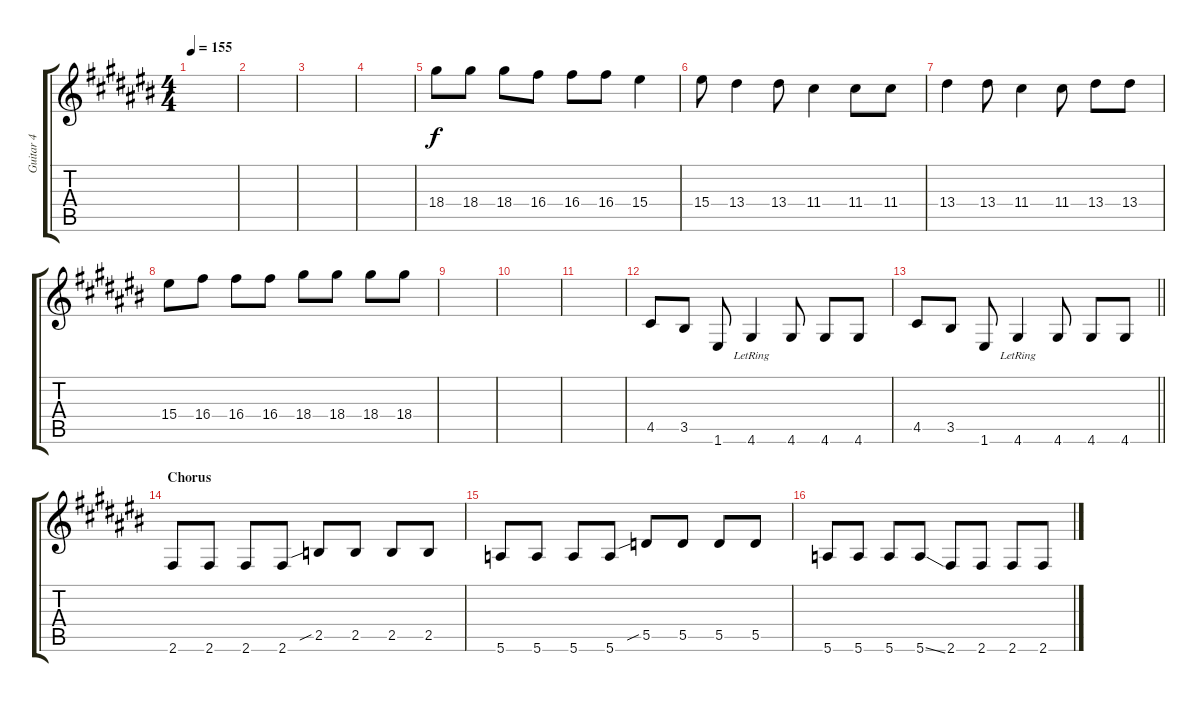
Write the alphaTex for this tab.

\track ("Guitar 4" "Guitar 4") {instrument electricguitarclean}
\staff {score tabs}
\tuning (E4 B3 G3 D3 A2 E2) {hide}
\ts (4 4)
\tempo 155
\clef g2
\ks c#
|
|
|
|
18.4.8 18.4.8 18.4.8 16.4.8 16.4.8 16.4.8 15.4.4 |
15.4.8 13.4.4 13.4.8 11.4.4 11.4.8 11.4.8 |
13.4.4 13.4.8 11.4.4 11.4.8 13.4.8 13.4.8 |
15.4.8 16.4.8 16.4.8 16.4.8 18.4.8 18.4.8 18.4.8 18.4.8 |
|
|
|
4.5.8{instrument distortionguitar} 3.5.8 1.6.8 4.6{lr}.4 4.6.8 4.6.8 4.6.8 |
\barLineRight lightlight
4.5.8 3.5.8 1.6.8 4.6{lr}.4 4.6.8 4.6.8 4.6.8 |
\section ("" "Chorus")
2.6.8{instrument distortionguitar} 2.6.8 2.6.8 2.6.8 2.5{sib}.8 2.5.8 2.5.8 2.5.8 |
5.6.8 5.6.8 5.6.8 5.6.8 5.5{sib}.8 5.5.8 5.5.8 5.5.8 |
5.6.8 5.6.8 5.6.8 5.6{ss}.8 2.6.8 2.6.8 2.6.8 2.6.8
